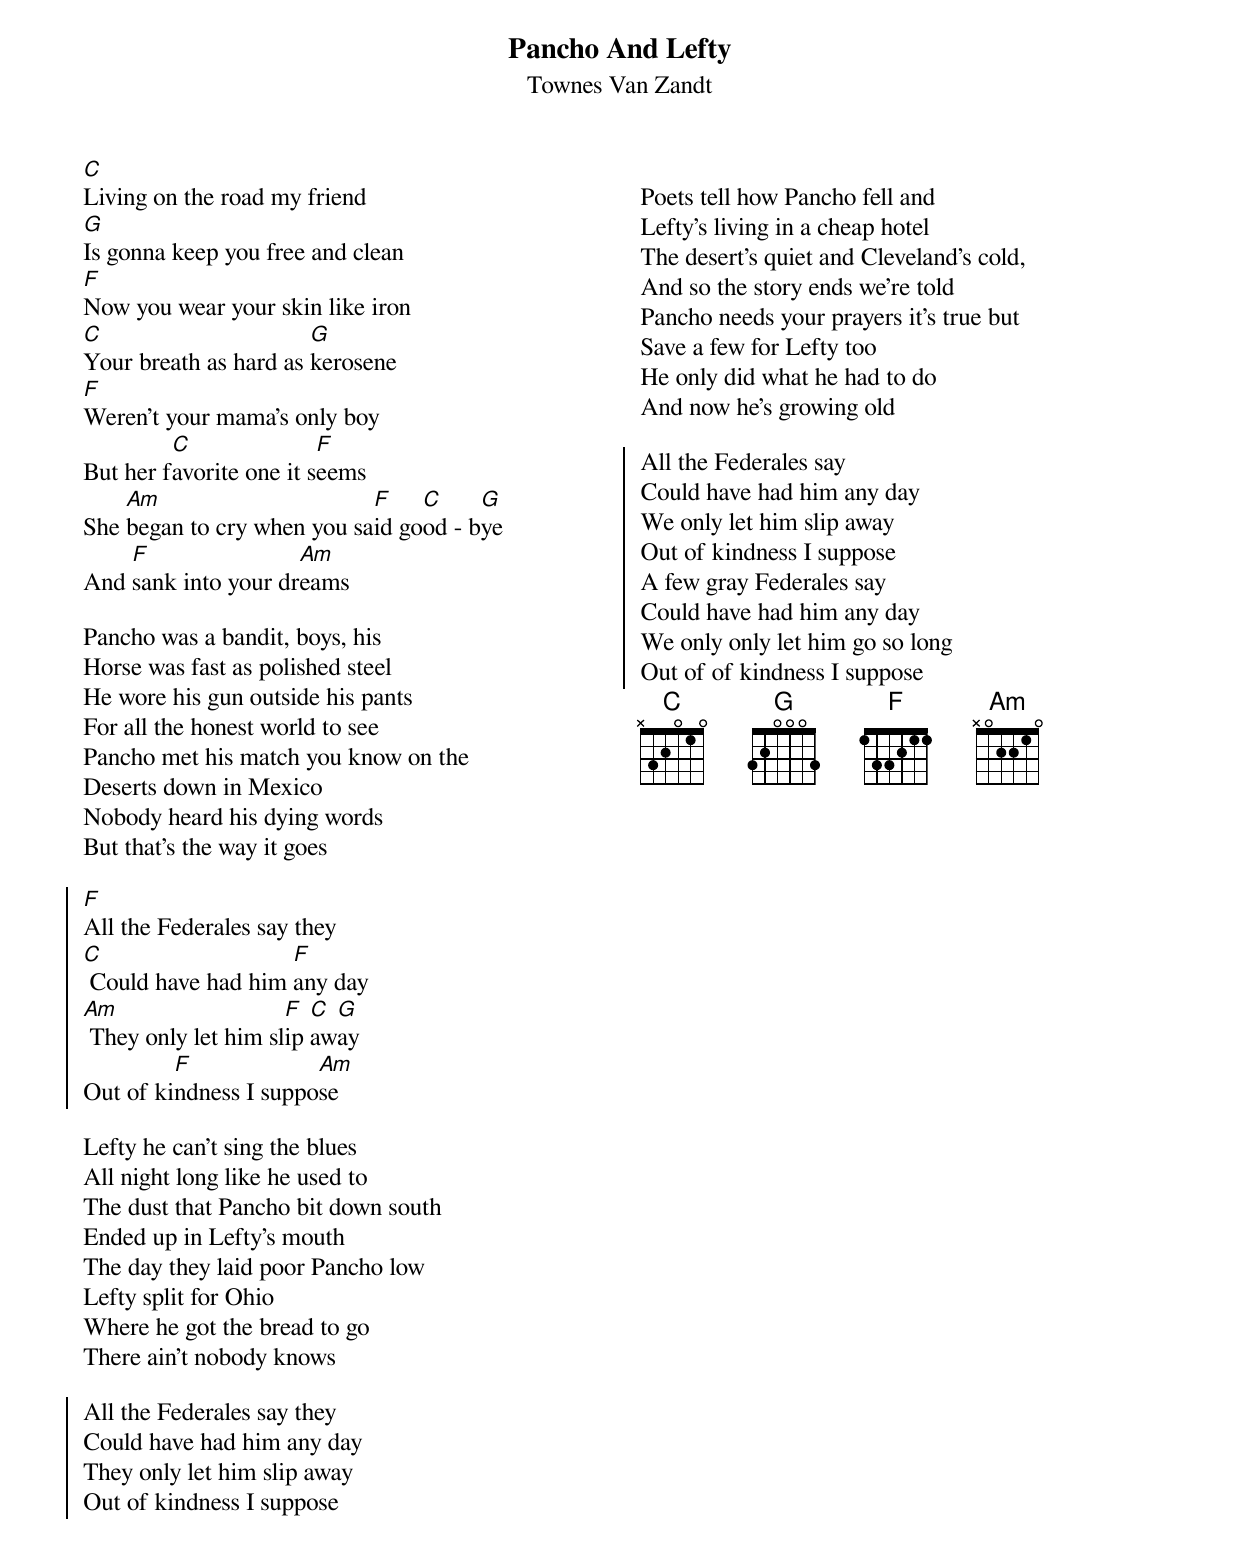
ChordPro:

{t:Pancho And Lefty}
{st:Townes Van Zandt}
{columns: 2}

[C]Living on the road my friend
[G]Is gonna keep you free and clean
[F]Now you wear your skin like iron
[C]Your breath as hard as [G]kerosene
[F]Weren't your mama's only boy
But her f[C]avorite one it s[F]eems
She [Am]began to cry when you sa[F]id go[C]od - b[G]ye
And [F]sank into your dr[Am]eams

Pancho was a bandit, boys, his
Horse was fast as polished steel
He wore his gun outside his pants
For all the honest world to see
Pancho met his match you know on the
Deserts down in Mexico
Nobody heard his dying words
But that's the way it goes

{soc}
[F]All the Federales say they
[C] Could have had him [F]any day
[Am] They only let him sl[F]ip [C]aw[G]ay
Out of ki[F]ndness I suppo[Am]se
{eoc}

Lefty he can't sing the blues
All night long like he used to
The dust that Pancho bit down south
Ended up in Lefty's mouth
The day they laid poor Pancho low
Lefty split for Ohio
Where he got the bread to go
There ain't nobody knows

{soc}
All the Federales say they
Could have had him any day
They only let him slip away
Out of kindness I suppose
{eoc}

{column_break}

Poets tell how Pancho fell and
Lefty's living in a cheap hotel
The desert's quiet and Cleveland's cold,
And so the story ends we're told
Pancho needs your prayers it's true but
Save a few for Lefty too
He only did what he had to do
And now he's growing old

{soc}
All the Federales say
Could have had him any day
We only let him slip away
Out of kindness I suppose
A few gray Federales say
Could have had him any day
We only only let him go so long
Out of of kindness I suppose
{eoc}
